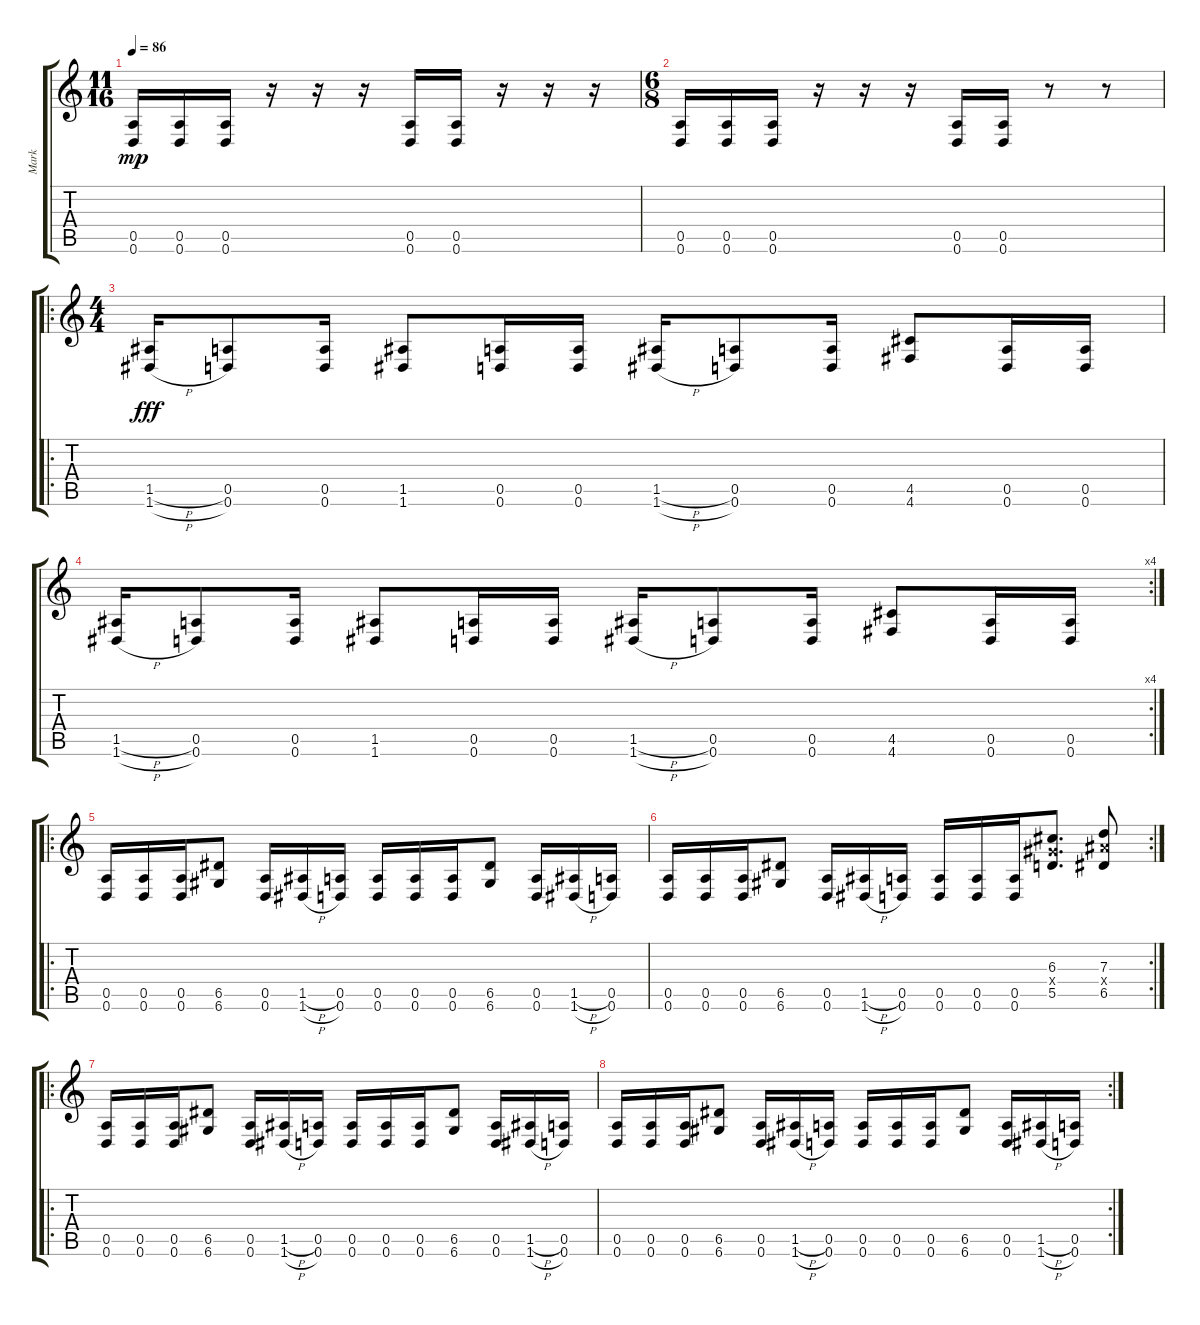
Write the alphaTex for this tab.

\track ("Mark" "Mark") {instrument distortionguitar}
\staff {score tabs}
\tuning (E4 B3 G3 D3 A2 D2) {hide}
\ts (11 16)
\tempo 86
\clef g2
\ks c
(0.5 0.6).16{dy mp} (0.5 0.6).16 (0.5 0.6).16 r.16 r.16 r.16 (0.5 0.6).16 (0.5 0.6).16 r.16 r.16 r.16 |
\ts (6 8)
(0.5 0.6).16 (0.5 0.6).16 (0.5 0.6).16 r.16 r.16 r.16 (0.5 0.6).16 (0.5 0.6).16 r.8 r.8 |
\ro
\ts (4 4)
(1.5{h} 1.6{h}).16{dy fff} (0.5 0.6).8 (0.5 0.6).16 (1.5 1.6).8 (0.5 0.6).16 (0.5 0.6).16 (1.5{h} 1.6{h}).16 (0.5 0.6).8 (0.5 0.6).16 (4.5 4.6).8 (0.5 0.6).16 (0.5 0.6).16 |
\rc 4
(1.5{h} 1.6{h}).16 (0.5 0.6).8 (0.5 0.6).16 (1.5 1.6).8 (0.5 0.6).16 (0.5 0.6).16 (1.5{h} 1.6{h}).16 (0.5 0.6).8 (0.5 0.6).16 (4.5 4.6).8 (0.5 0.6).16 (0.5 0.6).16 |
\ro
(0.5 0.6).16 (0.5 0.6).16 (0.5 0.6).16 (6.5 6.6).8 (0.5 0.6).16 (1.5{h} 1.6{h}).16 (0.5 0.6).16 (0.5 0.6).16 (0.5 0.6).16 (0.5 0.6).16 (6.5 6.6).8 (0.5 0.6).16 (1.5{h} 1.6{h}).16 (0.5 0.6).16 |
\rc 2
(0.5 0.6).16 (0.5 0.6).16 (0.5 0.6).16 (6.5 6.6).8 (0.5 0.6).16 (1.5{h} 1.6{h}).16 (0.5 0.6).16 (0.5 0.6).16 (0.5 0.6).16 (0.5 0.6).16 (6.3 6.4{x} 5.5).8{d} (7.3 8.4{x} 6.5).8 |
\ro
(0.5 0.6).16 (0.5 0.6).16 (0.5 0.6).16 (6.5 6.6).8 (0.5 0.6).16 (1.5{h} 1.6{h}).16 (0.5 0.6).16 (0.5 0.6).16 (0.5 0.6).16 (0.5 0.6).16 (6.5 6.6).8 (0.5 0.6).16 (1.5{h} 1.6{h}).16 (0.5 0.6).16 |
\rc 2
(0.5 0.6).16 (0.5 0.6).16 (0.5 0.6).16 (6.5 6.6).8 (0.5 0.6).16 (1.5{h} 1.6{h}).16 (0.5 0.6).16 (0.5 0.6).16 (0.5 0.6).16 (0.5 0.6).16 (6.5 6.6).8 (0.5 0.6).16 (1.5{h} 1.6{h}).16 (0.5 0.6).16
